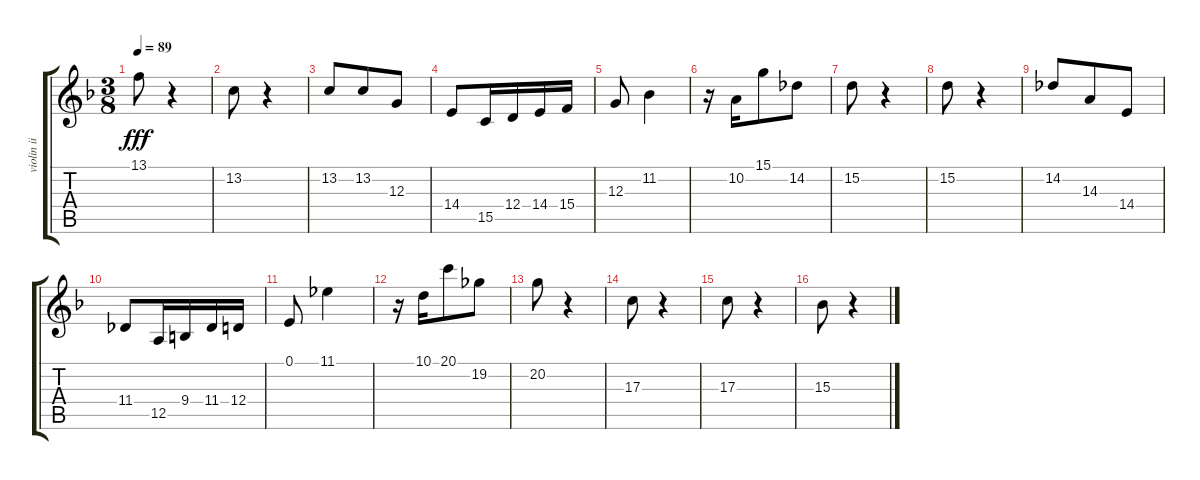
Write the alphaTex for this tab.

\track ("violin ii" "violin ii") {instrument stringensemble1}
\staff {score tabs}
\tuning (E4 B3 G3 D3 A2 E2) {hide}
\ts (3 8)
\tempo 89
\clef g2
\ks dminor
13.1.8{dy fff} r.4 |
13.2.8 r.4 |
13.2.8 13.2.8 12.3.8 |
14.4.8 15.5.16 12.4.16 14.4.16 15.4.16 |
12.3.8 11.2.4 |
r.16 10.2.16 15.1.8 14.2.8 |
15.2.8 r.4 |
15.2.8 r.4 |
14.2.8 14.3.8 14.4.8 |
11.4.8 12.5.16 9.4.16 11.4.16 12.4.16 |
0.1.8 11.1.4 |
r.16 10.1.16 20.1.8 19.2.8 |
20.2.8 r.4 |
17.3.8 r.4 |
17.3.8 r.4 |
15.3.8 r.4
